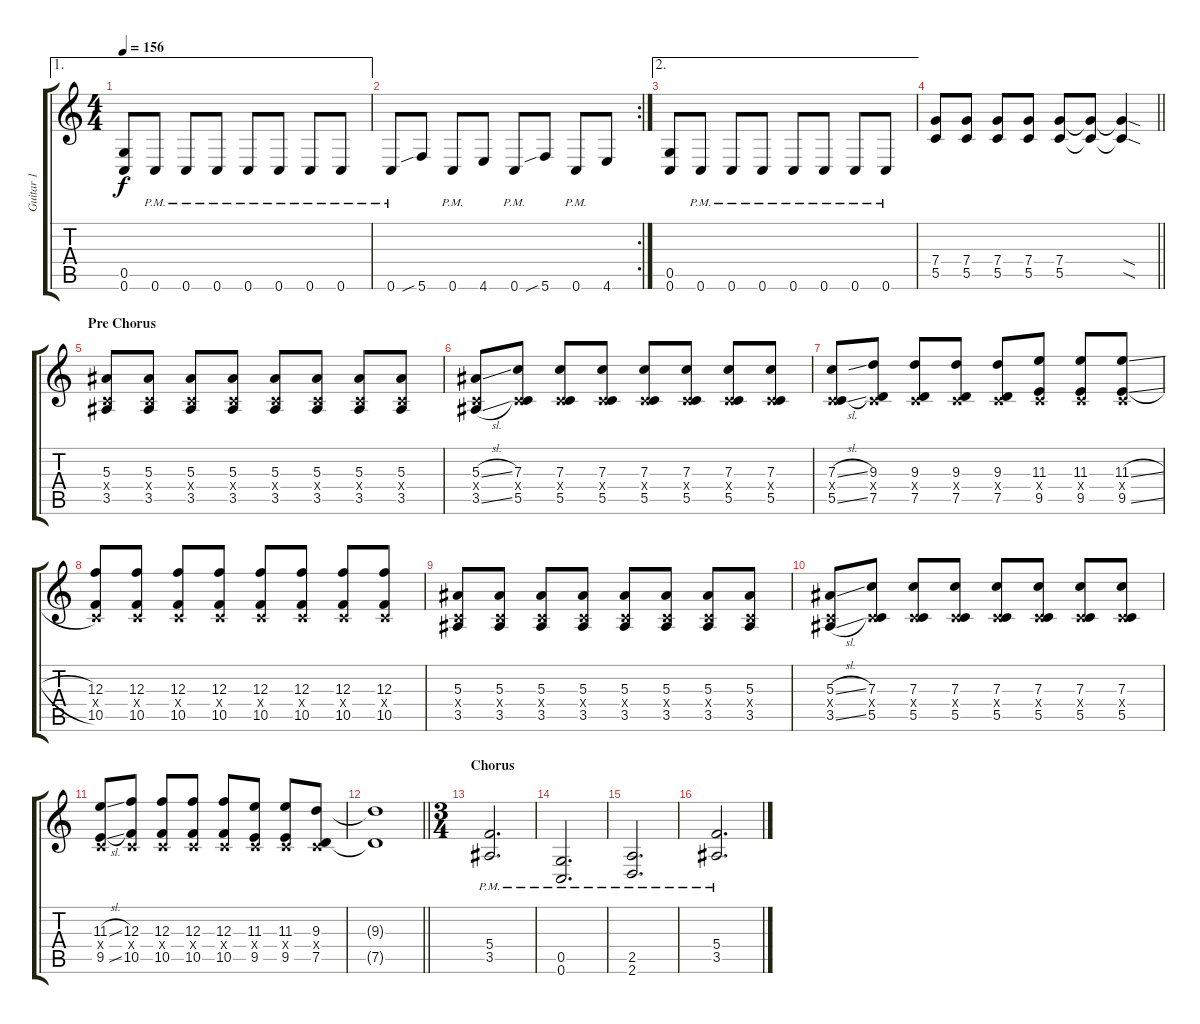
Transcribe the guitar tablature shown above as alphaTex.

\track ("Guitar 1" "Guitar 1") {instrument distortionguitar}
\staff {score tabs}
\tuning (D4 A3 F3 C3 G2 C2) {hide}
\ae 1
\ts (4 4)
\tempo 156
\clef g2
\ks c
(0.5 0.6).8{dy f} 0.6{pm}.8 0.6{pm}.8 0.6{pm}.8 0.6{pm}.8 0.6{pm}.8 0.6{pm}.8 0.6{pm}.8 |
\rc 2
0.6{pm}.8 5.6{sib}.8 0.6{pm}.8 4.6.8 0.6{pm}.8 5.6{sib}.8 0.6{pm}.8 4.6.8 |
\ae 2
(0.5 0.6).8 0.6{pm}.8 0.6{pm}.8 0.6{pm}.8 0.6{pm}.8 0.6{pm}.8 0.6{pm}.8 0.6{pm}.8 |
\barLineRight lightlight
(7.4 5.5).8 (7.4 5.5).8 (7.4 5.5).8 (7.4 5.5).8 (7.4 5.5).8 (7.4{t} 5.5{t}).8 (7.4{sod t} 5.5{sod t}).4 |
\section ("" "Pre Chorus")
(5.3 0.4{x} 3.5).8 (5.3 0.4{x} 3.5).8 (5.3 0.4{x} 3.5).8 (5.3 0.4{x} 3.5).8 (5.3 0.4{x} 3.5).8 (5.3 0.4{x} 3.5).8 (5.3 0.4{x} 3.5).8 (5.3 0.4{x} 3.5).8 |
(5.3{sl} 0.4{x} 3.5{sl}).8 (7.3 0.4{x} 5.5).8 (7.3 0.4{x} 5.5).8 (7.3 0.4{x} 5.5).8 (7.3 0.4{x} 5.5).8 (7.3 0.4{x} 5.5).8 (7.3 0.4{x} 5.5).8 (7.3 0.4{x} 5.5).8 |
(7.3{sl} 0.4{x} 5.5{sl}).8 (9.3 0.4{x} 7.5).8 (9.3 0.4{x} 7.5).8 (9.3 0.4{x} 7.5).8 (9.3 0.4{x} 7.5).8 (11.3 0.4{x} 9.5).8 (11.3 0.4{x} 9.5).8 (11.3{sl} 0.4{x} 9.5{sl}).8 |
(12.3 0.4{x} 10.5).8 (12.3 0.4{x} 10.5).8 (12.3 0.4{x} 10.5).8 (12.3 0.4{x} 10.5).8 (12.3 0.4{x} 10.5).8 (12.3 0.4{x} 10.5).8 (12.3 0.4{x} 10.5).8 (12.3 0.4{x} 10.5).8 |
(5.3 0.4{x} 3.5).8 (5.3 0.4{x} 3.5).8 (5.3 0.4{x} 3.5).8 (5.3 0.4{x} 3.5).8 (5.3 0.4{x} 3.5).8 (5.3 0.4{x} 3.5).8 (5.3 0.4{x} 3.5).8 (5.3 0.4{x} 3.5).8 |
(5.3{sl} 0.4{x} 3.5{sl}).8 (7.3 0.4{x} 5.5).8 (7.3 0.4{x} 5.5).8 (7.3 0.4{x} 5.5).8 (7.3 0.4{x} 5.5).8 (7.3 0.4{x} 5.5).8 (7.3 0.4{x} 5.5).8 (7.3 0.4{x} 5.5).8 |
(11.3{sl} 0.4{x} 9.5{sl}).8 (12.3 0.4{x} 10.5).8 (12.3 0.4{x} 10.5).8 (12.3 0.4{x} 10.5).8 (12.3 0.4{x} 10.5).8 (11.3 0.4{x} 9.5).8 (11.3 0.4{x} 9.5).8 (9.3 0.4{x} 7.5).8 |
\barLineRight lightlight
(9.3{t} 7.5{t}).1 |
\ts (3 4)
\section ("" "Chorus")
(5.4{pm} 3.5{pm}).2{d} |
(0.5{pm} 0.6{pm}).2{d} |
(2.5{pm} 2.6{pm}).2{d} |
(5.4{pm} 3.5{pm}).2{d}
